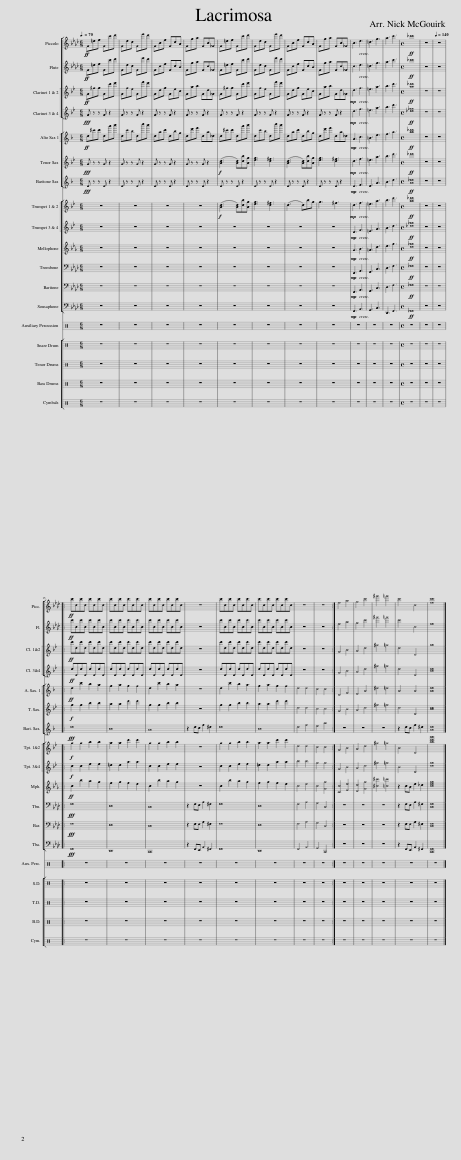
X:1
%%score [ 1 2 [ 3 4 ] ] [ 5 6 7 ] [ [ 8 9 ] 10 11 12 13 ] [ ]
L:1/8
Q:3/8=70
M:6/8
I:linebreak $
K:Ab
V:1 treble transpose=12
V:2 treble
V:3 treble transpose=-2
V:4 treble transpose=-2
V:5 treble transpose=-9
V:6 treble transpose=-14
V:7 treble transpose=-21
V:8 treble transpose=-2
V:9 treble transpose=-2
V:10 treble transpose=-7
V:11 bass
V:12 bass
V:13 bass
V:1
!ff! F=ef Fc'd' | Fed Fe'd' | Fcf FdB | Fga Fc_F | F=ef Fc'd' | %5
 Fed Fe'd' | Fcf FdB | Fga Fc_F | c3 e3 | =d3 g3 | %10
 a3 c'3 |[M:4/4]!ff! _c'8 | z8 |[Q:1/4=140] z8 |:$!ff! c'cc'c c'cc'c | %15
 c'cc'c c'cc'c | c'cc'c c'cc'c | z8 | c'cc'c c'cc'c | c'cc'c c'cc'c | %20
 z8 | z8 :| f4 a4 | g4 c'4 | ^f'4 =f'4 | %25
 c'4 c4 | [fc']8 |] %27
V:2
!ff! F=ef Fc'd' | Fed Fe'd' | Fcf FdB | Fga Fc_F | F=ef Fc'd' | %5
 Fed Fe'd' | Fcf FdB | Fga Fc_F | c3 e3 | =d3 g3 | %10
 a3 c'3 |[M:4/4]!ff! _c'8 | z8 | z8 |:$!ff! c'cc'c c'cc'c | %15
 c'cc'c c'cc'c | c'cc'c c'cc'c | z8 | c'cc'c c'cc'c | c'cc'c c'cc'c | %20
 z8 | z8 :| f4 a4 | g4 c'4 | ^f'4 =f'4 | %25
 c'4 c4 | f8 |] %27
V:3
[K:Bb]!ff! G^fg Gd'e' | Gfe Gf'e' | Gdg Gec | Gab Gd_G | G^fg Gd'e' | %5
 Gfe Gf'e' | Gdg Gec | Gab Gd_G |!mp! d3 f3 | =e3 a3 | %10
 b3 d'3 |[M:4/4]!ff! [a_d']8 | z8 | z8 |:$!ff! d'dd'd d'dd'd | %15
 d'dd'd d'dd'd | d'dd'd d'dd'd | z8 | d'dd'd d'dd'd | d'dd'd d'dd'd | %20
 z8 | z8 :| G4 B4 | A4 d4 | ^g4 =g4 | %25
 d4 D4 | g8 |] %27
V:4
[K:Bb]!fff! G z z G z2 | G z z G z2 | G z z G z2 | G z z G z2 | G z z G z2 | %5
 G z z G z2 | G z z G z2 | G z z G z2 |!mp! d3 f3 | =e3 a3 | %10
 b3 d'3 |[M:4/4]!ff! [_d_g]8 | z8 | z8 |:$!ff! dDdD dDdD | %15
 dDdD dDdD | dDdD dDdD | z8 | dDdD dDdD | dDdD dDdD | %20
 z8 | z8 :| G4 B4 | A4 d4 | ^g4 =g4 | %25
 d4 D4 | [Bd]8 |] %27
V:5
[K:F]!ff! d^c'd' da'b' | dc'b dc''b' | dad' dbg | de'f' da_d | d^c'd' da'b' | %5
 dc'b dc''b' | dad' dbg | de'f' da_d |!mp! A3 c3 | =B3 e3 | %10
 f3 a3 |[M:4/4]!ff! [a_d']8 | z8 | z8 |:$!ff! d2 c'2 b2 a2 | %15
 g2 a2 g2 f2 | d2 c'2 b2 a2 | z8 | d2 c'2 b2 a2 | g2 a2 g2 f2 | %20
 d4 d4 | c4 c4 :| D4 F4 | E4 A4 | ^d4 =d4 | %25
 A4 A4 | [Ad]8 |] %27
V:6
[K:Bb]!fff! G z z G z2 | G z z G z2 | G z z G z2 | G z z G z2 |!f! ([Bd]3 [Bd])[db][Bg] | %5
 [eg]3 [d^f]3 | ([Bd]3 [Bd])[db][Bg] | [eg]3 [d^f]3 |!mp! d3 f3 | =e3 a3 | %10
 b3 d'3 |[M:4/4]!ff! _d'8 | z8 | z8 |:$!f! g2 g2 b2 b2 | %15
 a2 a2 d'2 d'2 | g2 g2 b2 b2 | z8 | g2 g2 b2 b2 | a2 a2 d'2 d'2 | %20
 d4 d4 | c4 c4 :| G4 B4 | A4 d4 | ^g4 =g4 | %25
 d4 D4 | [Bd]8 |] %27
V:7
[K:F]!fff! D z z D z2 | D z z D z2 | D z z D z2 | D z z D z2 | D z z D z2 | %5
 D z z D z2 | D z z D z2 | D z z D z2 |!mp! D3 F3 | E3 A3 | %10
 B3 d3 |[M:4/4]!ff! [A_d]8 | z8 | z8 |:$!fff! d8 | %15
 B8 | A8 | z2 dc f2 ^d2 | d8 | B8 | %20
 d4 f4 | e4 a4 :| z8 | z8 | z8 | %25
 z2 dc f2 ^d2 | [Ad]8 |] %27
V:8
[K:Bb] z6 | z6 | z6 | z6 |!f! ([Bd]3 [Bd])[db][Bg] | %5
 [eg]3 [d^f]3 | (d3 d)bg | g3 ^f3 |!mp! d3 f3 | =e3 a3 | %10
 b3 d'3 |[M:4/4]!ff! [a_d']8 | z8 | z8 |:$!f! g2 g2 b2 b2 | %15
 a2 a2 d'2 d'2 | g2 g2 b2 b2 | z8 | g2 g2 b2 b2 | a2 a2 d'2 d'2 | %20
 d4 d4 | c4 c4 :| G4 B4 | A4 d4 | ^g4 =g4 | %25
 B4 D4 | [bd'g']8 |] %27
V:9
[K:Bb] z6 | z6 | z6 | z6 | z6 | %5
 z6 | z6 | z6 |!mp! D3 F3 | =E3 A3 | %10
 B3 d3 |[M:4/4]!ff! [_d_g]8 | z8 | z8 |:$!f! d2 d2 f2 f2 | %15
 =e2 e2 a2 a2 | d2 d2 f2 f2 | z8 | d2 d2 f2 f2 | =e2 e2 a2 a2 | %20
 b4 b4 | g4 g4 :| G4 B4 | A4 d4 | ^g4 =g4 | %25
 B4 D4 | [dg]8 |] %27
V:10
[K:Eb] z6 | z6 | z6 | z6 | z6 | %5
 z6 | z6 | z6 |!mp! G3 B3 | =A3 d3 | %10
 e3 g3 |[M:4/4]!ff! [d_g]8 | z8 | z8 |:$!ff! c2 b2 a2 g2 | %15
 f2 g2 f2 e2 | c2 b2 a2 g2 | z8 | c2 b2 a2 g2 | f2 g2 f2 e2 | %20
 c4 e4 | c4 [Gg]4 :| [Cc]4 [Ee]4 | [Dd]4 [Gg]4 | [^c^c']4 [=c=c']4 | %25
 z2 cB e2 _d2 | [ceg]8 |] %27
V:11
 z6 | z6 | z6 | z6 | z6 | %5
 z6 | z6 | z6 |!mp! F,,3 A,,3 | G,,3 C,3 | %10
 D,3 F,3 |[M:4/4]!ff! _F,8 | z8 | z8 |:$!fff! F,8 | %15
 D,8 | C,8 | z2 F,E, A,2 ^F,2 | F,8 | D,8 | %20
 F,4 A,4 | G,4 C,4 :| z8 | z8 | z8 | %25
 z2 F,E, A,2 ^F,2 | [C,F,]8 |] %27
V:12
 z6 | z6 | z6 | z6 | z6 | %5
 z6 | z6 | z6 |!mp! F,,3 A,,3 | G,,3 C,3 | %10
 D,3 F,3 |[M:4/4]!ff! _F,8 | z8 | z8 |:$!fff! F,8 | %15
 D,8 | C,8 | z2 F,E, A,2 ^F,2 | F,8 | D,8 | %20
 F,4 A,4 | G,4 C,4 :| z8 | z8 | z8 | %25
 z2 F,E, A,2 ^F,2 | [C,F,]8 |] %27
V:13
 z6 | z6 | z6 | z6 | z6 | %5
 z6 | z6 | z6 |!mp! F,,3 A,,3 | G,,3 C,3 | %10
 D,,3 F,,3 |[M:4/4]!ff! _F,,8 | z8 | z8 |:$!fff! F,,8 | %15
 D,,8 | C,,8 | z2 F,,E,, A,,2 ^F,,2 | F,,8 | D,,8 | %20
 F,,4 A,,4 | G,,4 C,,4 :| z8 | z8 | z8 | %25
 z2 F,,E,, A,,2 ^F,,2 | [C,,F,,]8 |] %27
